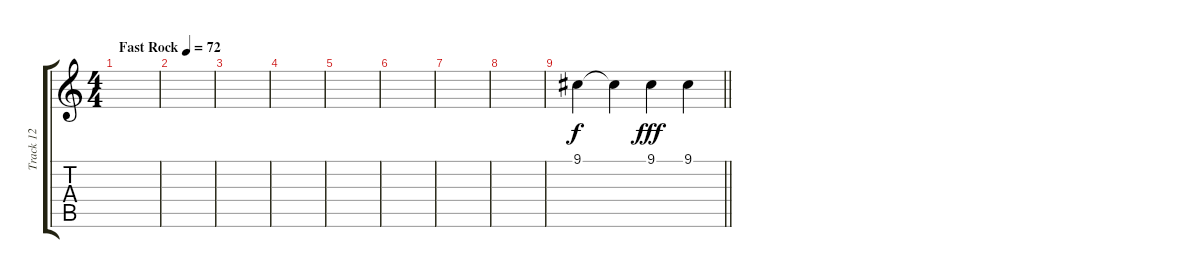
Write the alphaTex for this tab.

\track ("Track 12" "Track 12") {instrument orchestralharp}
\staff {score tabs}
\tuning (E4 B3 G3 D3 A2 E2) {hide}
\ts (4 4)
\tempo (72 "Fast Rock")
\clef g2
\ks c
|
|
|
|
|
|
|
|
\barLineRight lightlight
9.1.4{volume 16 instrument reversecymbal} 9.1{t}.4{dy f} 9.1.4{dy fff} 9.1.4
